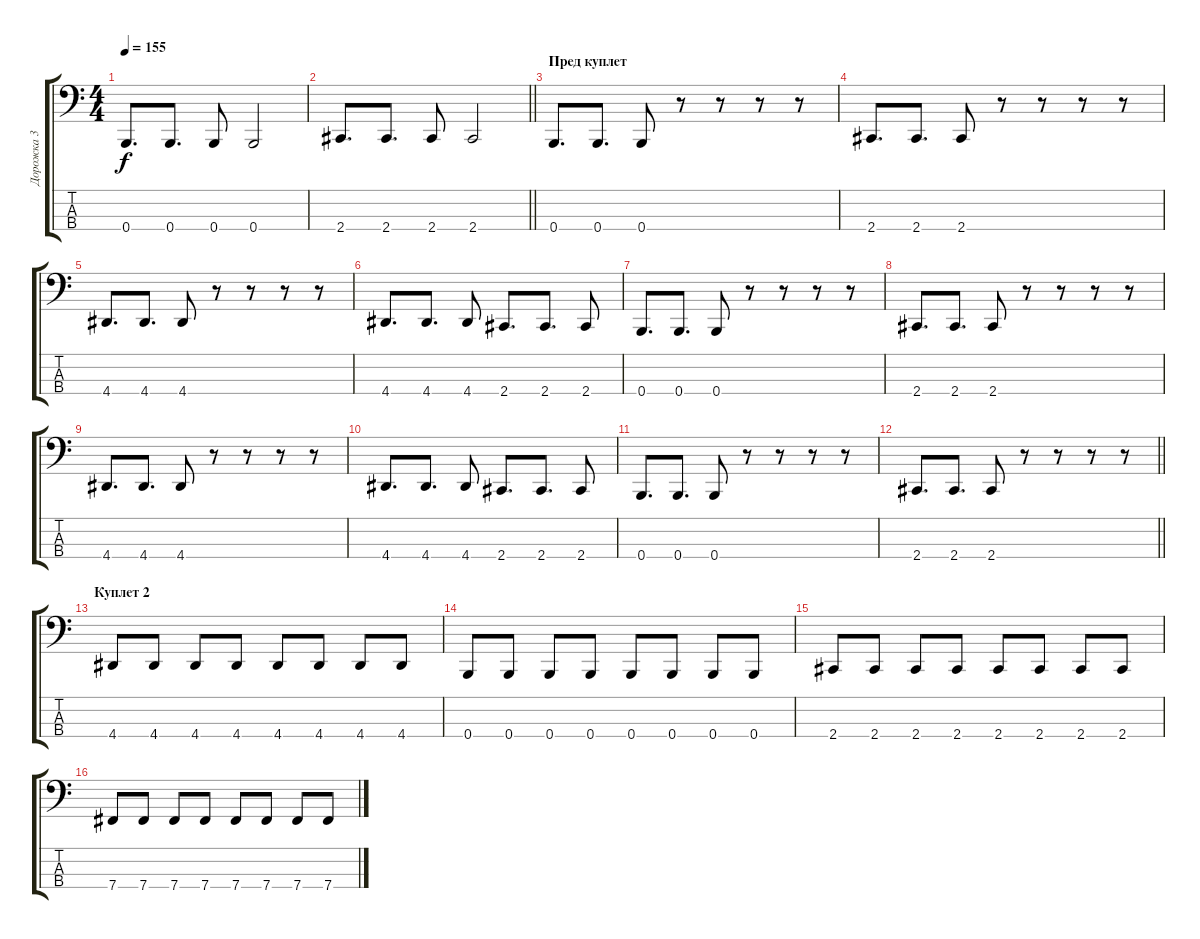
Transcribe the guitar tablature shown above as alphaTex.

\track ("Дорожка 3" "Дорожка 3") {instrument electricbasspick}
\staff {score tabs}
\tuning (E2 B1 Gb1 B0) {hide}
\ts (4 4)
\tempo 155
\clef f4
\ks c
0.4.8{d dy f} 0.4.8{d} 0.4.8 0.4.2 |
\barLineRight lightlight
2.4.8{d} 2.4.8{d} 2.4.8 2.4.2 |
\section ("" "Пред куплет")
0.4.8{d} 0.4.8{d} 0.4.8 r.8 r.8 r.8 r.8 |
2.4.8{d} 2.4.8{d} 2.4.8 r.8 r.8 r.8 r.8 |
4.4.8{d} 4.4.8{d} 4.4.8 r.8 r.8 r.8 r.8 |
4.4.8{d} 4.4.8{d} 4.4.8 2.4.8{d} 2.4.8{d} 2.4.8 |
0.4.8{d} 0.4.8{d} 0.4.8 r.8 r.8 r.8 r.8 |
2.4.8{d} 2.4.8{d} 2.4.8 r.8 r.8 r.8 r.8 |
4.4.8{d} 4.4.8{d} 4.4.8 r.8 r.8 r.8 r.8 |
4.4.8{d} 4.4.8{d} 4.4.8 2.4.8{d} 2.4.8{d} 2.4.8 |
0.4.8{d} 0.4.8{d} 0.4.8 r.8 r.8 r.8 r.8 |
\barLineRight lightlight
2.4.8{d} 2.4.8{d} 2.4.8 r.8 r.8 r.8 r.8 |
\section ("" "Куплет 2")
4.4.8 4.4.8 4.4.8 4.4.8 4.4.8 4.4.8 4.4.8 4.4.8 |
0.4.8 0.4.8 0.4.8 0.4.8 0.4.8 0.4.8 0.4.8 0.4.8 |
2.4.8 2.4.8 2.4.8 2.4.8 2.4.8 2.4.8 2.4.8 2.4.8 |
7.4.8 7.4.8 7.4.8 7.4.8 7.4.8 7.4.8 7.4.8 7.4.8
